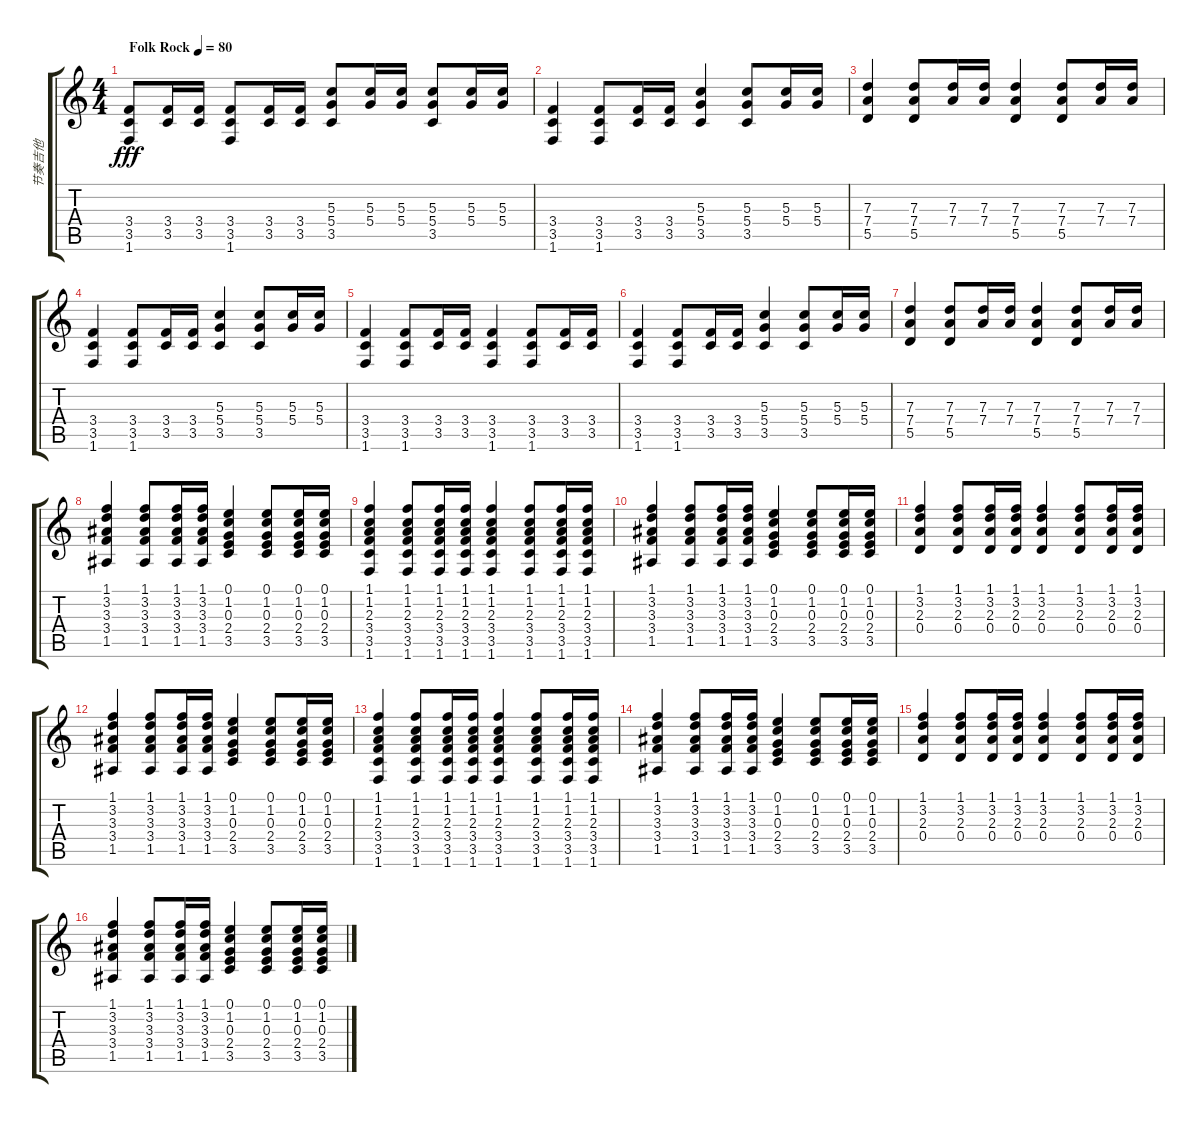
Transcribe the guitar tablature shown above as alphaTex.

\track ("节奏吉他" "节奏吉他") {instrument acousticguitarsteel}
\staff {score tabs}
\tuning (E4 B3 G3 D3 A2 E2) {hide}
\ts (4 4)
\tempo (80 "Folk Rock")
\clef g2
\ks c
(3.4 3.5 1.6).8{dy fff instrument acousticguitarsteel} (3.4 3.5).16 (3.4 3.5).16 (3.4 3.5 1.6).8 (3.4 3.5).16 (3.4 3.5).16 (5.3 5.4 3.5).8 (5.3 5.4).16 (5.3 5.4).16 (5.3 5.4 3.5).8 (5.3 5.4).16 (5.3 5.4).16 |
(3.4 3.5 1.6).4 (3.4 3.5 1.6).8 (3.4 3.5).16 (3.4 3.5).16 (5.3 5.4 3.5).4 (5.3 5.4 3.5).8 (5.3 5.4).16 (5.3 5.4).16 |
(7.3 7.4 5.5).4 (7.3 7.4 5.5).8 (7.3 7.4).16 (7.3 7.4).16 (7.3 7.4 5.5).4 (7.3 7.4 5.5).8 (7.3 7.4).16 (7.3 7.4).16 |
(3.4 3.5 1.6).4 (3.4 3.5 1.6).8 (3.4 3.5).16 (3.4 3.5).16 (5.3 5.4 3.5).4 (5.3 5.4 3.5).8 (5.3 5.4).16 (5.3 5.4).16 |
(3.4 3.5 1.6).4 (3.4 3.5 1.6).8 (3.4 3.5).16 (3.4 3.5).16 (3.4 3.5 1.6).4 (3.4 3.5 1.6).8 (3.4 3.5).16 (3.4 3.5).16 |
(3.4 3.5 1.6).4 (3.4 3.5 1.6).8 (3.4 3.5).16 (3.4 3.5).16 (5.3 5.4 3.5).4 (5.3 5.4 3.5).8 (5.3 5.4).16 (5.3 5.4).16 |
(7.3 7.4 5.5).4 (7.3 7.4 5.5).8 (7.3 7.4).16 (7.3 7.4).16 (7.3 7.4 5.5).4 (7.3 7.4 5.5).8 (7.3 7.4).16 (7.3 7.4).16 |
(1.1 3.2 3.3 3.4 1.5).4 (1.1 3.2 3.3 3.4 1.5).8 (1.1 3.2 3.3 3.4 1.5).16 (1.1 3.2 3.3 3.4 1.5).16 (0.1 1.2 0.3 2.4 3.5).4 (0.1 1.2 0.3 2.4 3.5).8 (0.1 1.2 0.3 2.4 3.5).16 (0.1 1.2 0.3 2.4 3.5).16 |
(1.1 1.2 2.3 3.4 3.5 1.6).4 (1.1 1.2 2.3 3.4 3.5 1.6).8 (1.1 1.2 2.3 3.4 3.5 1.6).16 (1.1 1.2 2.3 3.4 3.5 1.6).16 (1.1 1.2 2.3 3.4 3.5 1.6).4 (1.1 1.2 2.3 3.4 3.5 1.6).8 (1.1 1.2 2.3 3.4 3.5 1.6).16 (1.1 1.2 2.3 3.4 3.5 1.6).16 |
(1.1 3.2 3.3 3.4 1.5).4 (1.1 3.2 3.3 3.4 1.5).8 (1.1 3.2 3.3 3.4 1.5).16 (1.1 3.2 3.3 3.4 1.5).16 (0.1 1.2 0.3 2.4 3.5).4 (0.1 1.2 0.3 2.4 3.5).8 (0.1 1.2 0.3 2.4 3.5).16 (0.1 1.2 0.3 2.4 3.5).16 |
(1.1 3.2 2.3 0.4).4 (1.1 3.2 2.3 0.4).8 (1.1 3.2 2.3 0.4).16 (1.1 3.2 2.3 0.4).16 (1.1 3.2 2.3 0.4).4 (1.1 3.2 2.3 0.4).8 (1.1 3.2 2.3 0.4).16 (1.1 3.2 2.3 0.4).16 |
(1.1 3.2 3.3 3.4 1.5).4 (1.1 3.2 3.3 3.4 1.5).8 (1.1 3.2 3.3 3.4 1.5).16 (1.1 3.2 3.3 3.4 1.5).16 (0.1 1.2 0.3 2.4 3.5).4 (0.1 1.2 0.3 2.4 3.5).8 (0.1 1.2 0.3 2.4 3.5).16 (0.1 1.2 0.3 2.4 3.5).16 |
(1.1 1.2 2.3 3.4 3.5 1.6).4 (1.1 1.2 2.3 3.4 3.5 1.6).8 (1.1 1.2 2.3 3.4 3.5 1.6).16 (1.1 1.2 2.3 3.4 3.5 1.6).16 (1.1 1.2 2.3 3.4 3.5 1.6).4 (1.1 1.2 2.3 3.4 3.5 1.6).8 (1.1 1.2 2.3 3.4 3.5 1.6).16 (1.1 1.2 2.3 3.4 3.5 1.6).16 |
(1.1 3.2 3.3 3.4 1.5).4 (1.1 3.2 3.3 3.4 1.5).8 (1.1 3.2 3.3 3.4 1.5).16 (1.1 3.2 3.3 3.4 1.5).16 (0.1 1.2 0.3 2.4 3.5).4 (0.1 1.2 0.3 2.4 3.5).8 (0.1 1.2 0.3 2.4 3.5).16 (0.1 1.2 0.3 2.4 3.5).16 |
(1.1 3.2 2.3 0.4).4 (1.1 3.2 2.3 0.4).8 (1.1 3.2 2.3 0.4).16 (1.1 3.2 2.3 0.4).16 (1.1 3.2 2.3 0.4).4 (1.1 3.2 2.3 0.4).8 (1.1 3.2 2.3 0.4).16 (1.1 3.2 2.3 0.4).16 |
(1.1 3.2 3.3 3.4 1.5).4 (1.1 3.2 3.3 3.4 1.5).8 (1.1 3.2 3.3 3.4 1.5).16 (1.1 3.2 3.3 3.4 1.5).16 (0.1 1.2 0.3 2.4 3.5).4 (0.1 1.2 0.3 2.4 3.5).8 (0.1 1.2 0.3 2.4 3.5).16 (0.1 1.2 0.3 2.4 3.5).16
